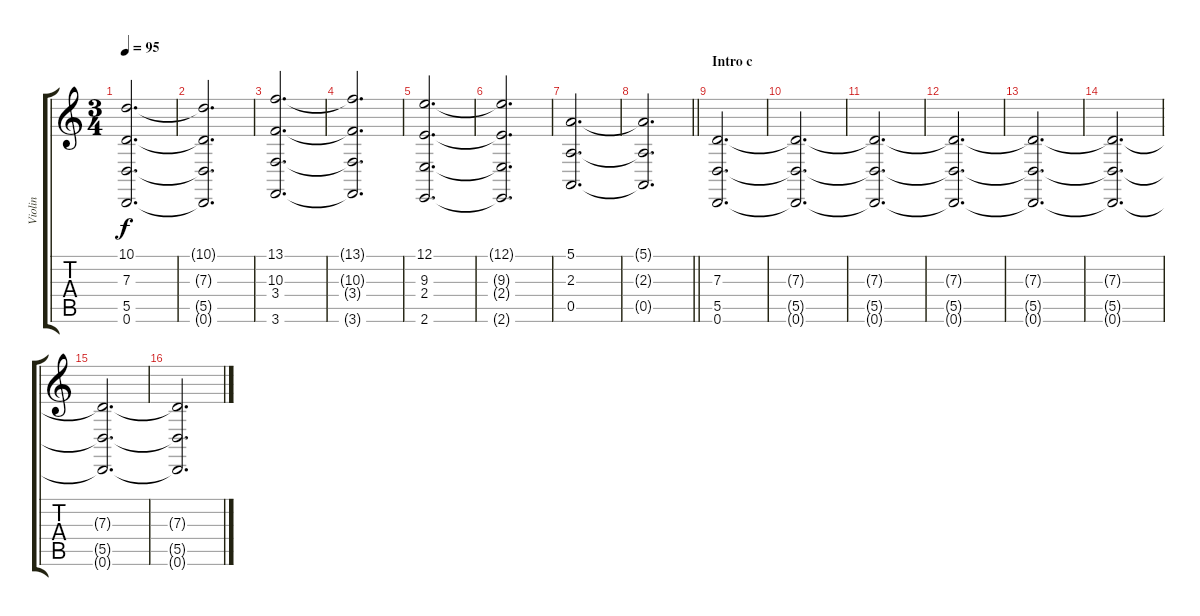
\track ("Violin" "Violin") {instrument stringensemble1}
\staff {score tabs}
\tuning (E4 B3 G3 D3 A2 D2) {hide}
\ts (3 4)
\tempo 95
\clef g2
\ks c
(10.1 7.3 5.5 0.6).2{d dy f} |
(10.1{t} 7.3{t} 5.5{t} 0.6{t}).2{d} |
(13.1 10.3 3.4 3.6).2{d} |
(13.1{t} 10.3{t} 3.4{t} 3.6{t}).2{d} |
(12.1 9.3 2.4 2.6).2{d} |
(12.1{t} 9.3{t} 2.4{t} 2.6{t}).2{d} |
(5.1 2.3 0.5).2{d} |
\barLineRight lightlight
(5.1{t} 2.3{t} 0.5{t}).2{d} |
\section ("" "Intro c")
(7.3 5.5 0.6).2{d volume 8} |
(7.3{t} 5.5{t} 0.6{t}).2{d} |
(7.3{t} 5.5{t} 0.6{t}).2{d} |
(7.3{t} 5.5{t} 0.6{t}).2{d} |
(7.3{t} 5.5{t} 0.6{t}).2{d} |
(7.3{t} 5.5{t} 0.6{t}).2{d} |
(7.3{t} 5.5{t} 0.6{t}).2{d} |
(7.3{t} 5.5{t} 0.6{t}).2{d}
